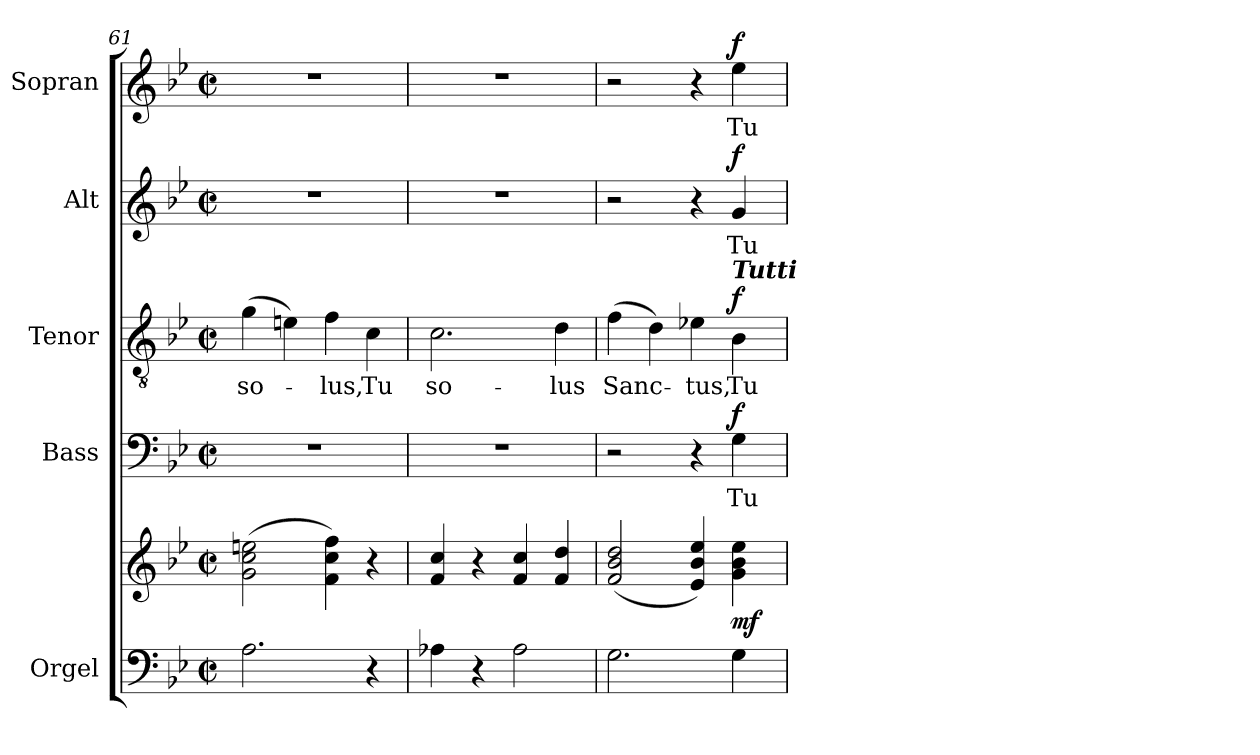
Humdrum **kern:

**kern	**kern	**dynam	**kern	**text	**dynam	**kern	**text	**dynam	**kern	**text	**dynam	**kern	**text	**dynam
*part5	*part5	*part5	*part4	*part4	*part4	*part3	*part3	*part3	*part2	*part2	*part2	*part1	*part1	*part1
*staff6	*staff5	*staff5/6	*staff4	*staff4	*staff4	*staff3	*staff3	*staff3	*staff2	*staff2	*staff2	*staff1	*staff1	*staff1
*I"Orgel	*	*	*I"Bass	*	*	*I"Tenor	*	*	*I"Alt	*	*	*I"Sopran	*	*
*I'Org.	*	*	*I'B.	*	*	*I'T.	*	*	*I'A.	*	*	*I'S.	*	*
*clefF4	*clefG2	*	*clefF4	*	*	*clefGv2	*	*	*clefG2	*	*	*clefG2	*	*
*k[b-e-]	*k[b-e-]	*	*k[b-e-]	*	*	*k[b-e-]	*	*	*k[b-e-]	*	*	*k[b-e-]	*	*
*B-:	*B-:	*	*B-:	*	*	*B-:	*	*	*B-:	*	*	*B-:	*	*
*M2/2	*M2/2	*	*M2/2	*	*	*M2/2	*	*	*M2/2	*	*	*M2/2	*	*
*met(c|)	*met(c|)	*	*met(c|)	*	*	*met(c|)	*	*	*met(c|)	*	*	*met(c|)	*	*
=61	=61	=61	=61	=61	=61	=61	=61	=61	=61	=61	=61	=61	=61	=61
!	!	!	!	!	!	!	!LO:LY:b	!	!	!	!	!	!	!
2.A\	(>2g\ 2cc\ 2een\	.	1r	.	.	(>4g\	so-	.	1r	.	.	1r	.	.
.	.	.	.	.	.	4en\)	.	.	.	.	.	.	.	.
!	!	!	!	!	!	!	!LO:LY:b	!	!	!	!	!	!	!
.	4f\ 4cc\ 4ff\)	.	.	.	.	4f\	-lus,	.	.	.	.	.	.	.
!	!	!	!	!	!	!	!LO:LY:b	!	!	!	!	!	!	!
4r	4r	.	.	.	.	4c\	Tu	.	.	.	.	.	.	.
=62	=62	=62	=62	=62	=62	=62	=62	=62	=62	=62	=62	=62	=62	=62
!	!	!	!	!	!	!	!LO:LY:b	!	!	!	!	!	!	!
4A-X\	4f/ 4cc/	.	1r	.	.	2.c\	so-	.	1r	.	.	1r	.	.
4r	4r	.	.	.	.	.	.	.	.	.	.	.	.	.
2A-\	4f/ 4cc/	.	.	.	.	.	.	.	.	.	.	.	.	.
!	!	!	!	!	!	!	!LO:LY:b	!	!	!	!	!	!	!
.	4f/ 4dd/	.	.	.	.	4d\	-lus	.	.	.	.	.	.	.
=63	=63	=63	=63	=63	=63	=63	=63	=63	=63	=63	=63	=63	=63	=63
!	!	!	!	!	!	!	!LO:LY:b	!	!	!	!	!	!	!
2.G\	(<2f/ 2b-/ 2dd/	.	2r	.	.	(>4f\	Sanc-	.	2r	.	.	2r	.	.
.	.	.	.	.	.	4d\)	.	.	.	.	.	.	.	.
!	!	!	!	!	!	!	!LO:LY:b	!	!	!	!	!	!	!
.	4e-/ 4b-/ 4ee-/)	.	4r	.	.	4e-X\	-tus,	.	4r	.	.	4r	.	.
!	!	!	!	!	!	!LO:TX:a:Bi:t=Tutti	!	!	!	!	!	!	!	!
!	!	!LO:DY:b	!	!LO:LY:b	!LO:DY:a	!	!LO:LY:b	!LO:DY:a	!	!LO:LY:b	!LO:DY:a	!	!LO:LY:b	!LO:DY:a
4G\	4g\ 4b-\ 4ee-\	mf	4G\	Tu	f	4B-\	Tu	f	4g/	Tu	f	4ee-\	Tu	f
=	=	=	=	=	=	=	=	=	=	=	=	=	=	=
*-	*-	*-	*-	*-	*-	*-	*-	*-	*-	*-	*-	*-	*-	*-
